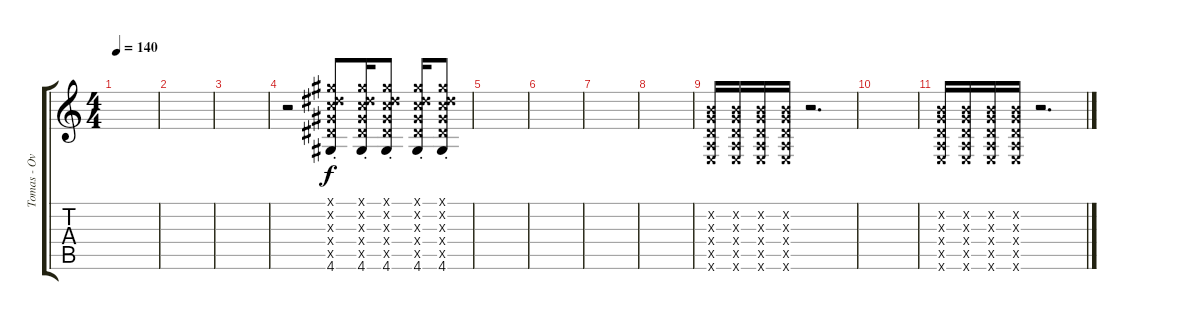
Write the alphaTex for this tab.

\track ("Tomas - Overdub Guitar" "Tomas - Ov") {instrument acousticguitarsteel}
\staff {score tabs}
\tuning (E4 B3 G3 D3 A2 E2) {hide}
\ts (4 4)
\tempo 140
\clef g2
\ks c
|
|
|
r.2{volume 12 instrument distortionguitar} (4.1{x} 4.2{x} 5.3{x} 6.4{x} 6.5{st x} 4.6{st}).8 (4.1{x} 4.2{x} 5.3{x} 6.4{x} 6.5{st x} 4.6{st}).16 (4.1{x} 4.2{x} 5.3{x} 6.4{x} 6.5{st x} 4.6{st}).8 (4.1{x} 4.2{x} 5.3{x} 6.4{x} 6.5{st x} 4.6{st}).16 (4.1{x} 4.2{x} 5.3{x} 6.4{x} 6.5{st x} 4.6{st}).8 |
|
|
|
|
(0.2{x} 0.3{x} 0.4{x} 0.5{x} 0.6{x}).16{dy f} (0.2{x} 0.3{x} 0.4{x} 0.5{x} 0.6{x}).16 (0.2{x} 0.3{x} 0.4{x} 0.5{x} 0.6{x}).16 (0.2{x} 0.3{x} 0.4{x} 0.5{x} 0.6{x}).16 r.2{d} |
|
(0.2{x} 0.3{x} 0.4{x} 0.5{x} 0.6{x}).16 (0.2{x} 0.3{x} 0.4{x} 0.5{x} 0.6{x}).16 (0.2{x} 0.3{x} 0.4{x} 0.5{x} 0.6{x}).16 (0.2{x} 0.3{x} 0.4{x} 0.5{x} 0.6{x}).16 r.2{d}
